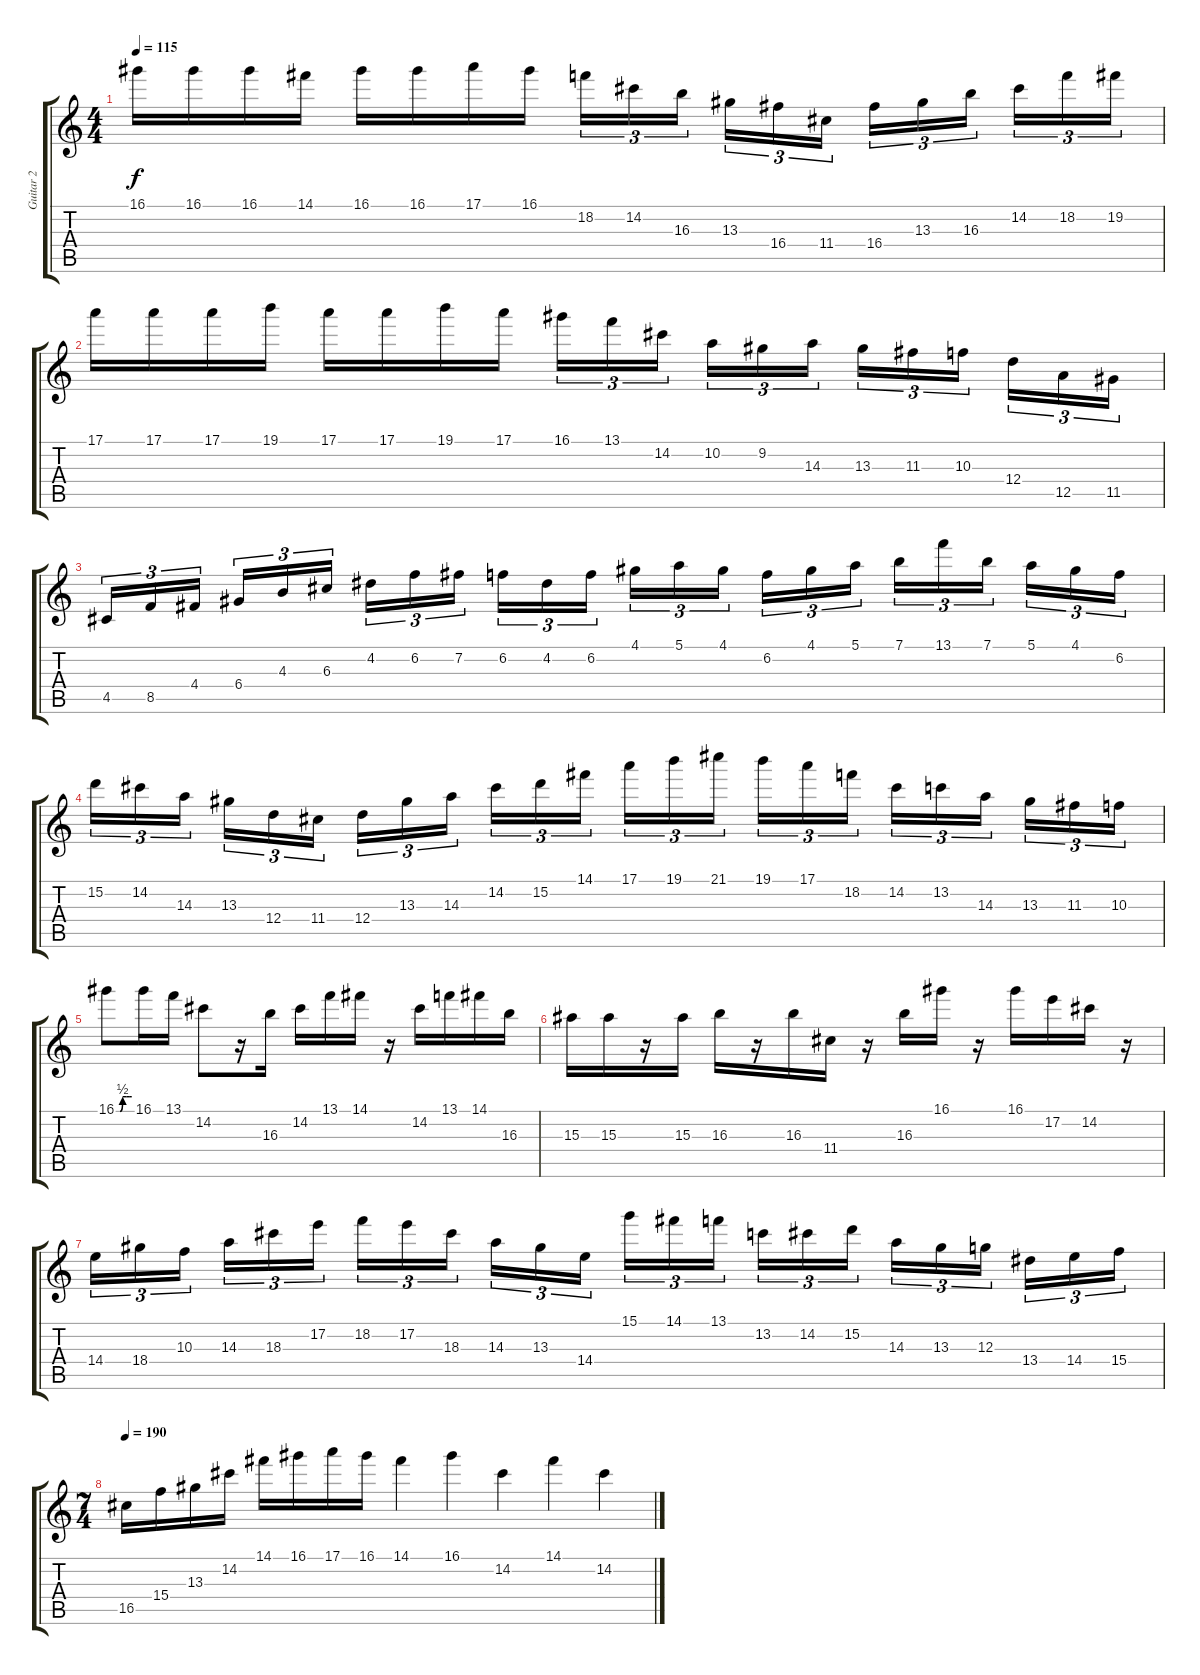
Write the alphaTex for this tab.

\track ("Guitar 2" "Guitar 2") {instrument overdrivenguitar}
\staff {score tabs}
\tuning (E4 B3 G3 D3 A2 E2) {hide}
\ts (4 4)
\tempo 115
\clef g2
\ks c
16.1.16{dy f} 16.1.16 16.1.16 14.1.16 16.1.16 16.1.16 17.1.16 16.1.16 18.2.16{tu (3 2)} 14.2.16{tu (3 2)} 16.3.16{tu (3 2)} 13.3.16{tu (3 2)} 16.4.16{tu (3 2)} 11.4.16{tu (3 2)} 16.4.16{tu (3 2)} 13.3.16{tu (3 2)} 16.3.16{tu (3 2)} 14.2.16{tu (3 2)} 18.2.16{tu (3 2)} 19.2.16{tu (3 2)} |
17.1.16 17.1.16 17.1.16 19.1.16 17.1.16 17.1.16 19.1.16 17.1.16 16.1.16{tu (3 2)} 13.1.16{tu (3 2)} 14.2.16{tu (3 2)} 10.2.16{tu (3 2)} 9.2.16{tu (3 2)} 14.3.16{tu (3 2)} 13.3.16{tu (3 2)} 11.3.16{tu (3 2)} 10.3.16{tu (3 2)} 12.4.16{tu (3 2)} 12.5.16{tu (3 2)} 11.5.16{tu (3 2)} |
4.5.16{tu (3 2)} 8.5.16{tu (3 2)} 4.4.16{tu (3 2)} 6.4.16{tu (3 2)} 4.3.16{tu (3 2)} 6.3.16{tu (3 2)} 4.2.16{tu (3 2)} 6.2.16{tu (3 2)} 7.2.16{tu (3 2)} 6.2.16{tu (3 2)} 4.2.16{tu (3 2)} 6.2.16{tu (3 2)} 4.1.16{tu (3 2)} 5.1.16{tu (3 2)} 4.1.16{tu (3 2)} 6.2.16{tu (3 2)} 4.1.16{tu (3 2)} 5.1.16{tu (3 2)} 7.1.16{tu (3 2)} 13.1.16{tu (3 2)} 7.1.16{tu (3 2)} 5.1.16{tu (3 2)} 4.1.16{tu (3 2)} 6.2.16{tu (3 2)} |
15.2.16{tu (3 2)} 14.2.16{tu (3 2)} 14.3.16{tu (3 2)} 13.3.16{tu (3 2)} 12.4.16{tu (3 2)} 11.4.16{tu (3 2)} 12.4.16{tu (3 2)} 13.3.16{tu (3 2)} 14.3.16{tu (3 2)} 14.2.16{tu (3 2)} 15.2.16{tu (3 2)} 14.1.16{tu (3 2)} 17.1.16{tu (3 2)} 19.1.16{tu (3 2)} 21.1.16{tu (3 2)} 19.1.16{tu (3 2)} 17.1.16{tu (3 2)} 18.2.16{tu (3 2)} 14.2.16{tu (3 2)} 13.2.16{tu (3 2)} 14.3.16{tu (3 2)} 13.3.16{tu (3 2)} 11.3.16{tu (3 2)} 10.3.16{tu (3 2)} |
16.1{be (custom 0 0 15 0 25 2 40 2 50 2 60 2)}.8 16.1.16 13.1.16 14.2.8 r.16 16.3.16 14.2.16 13.1.16 14.1.16 r.16 14.2.16 13.1.16 14.1.16 16.3.16 |
15.3.16 15.3.16 r.16 15.3.16 16.3.16 r.16 16.3.16 11.4.16 r.16 16.3.16 16.1.16 r.16 16.1.16 17.2.16 14.2.16 r.16 |
14.4.16{tu (3 2)} 18.4.16{tu (3 2)} 10.3.16{tu (3 2)} 14.3.16{tu (3 2)} 18.3.16{tu (3 2)} 17.2.16{tu (3 2)} 18.2.16{tu (3 2)} 17.2.16{tu (3 2)} 18.3.16{tu (3 2)} 14.3.16{tu (3 2)} 13.3.16{tu (3 2)} 14.4.16{tu (3 2)} 15.1.16{tu (3 2)} 14.1.16{tu (3 2)} 13.1.16{tu (3 2)} 13.2.16{tu (3 2)} 14.2.16{tu (3 2)} 15.2.16{tu (3 2)} 14.3.16{tu (3 2)} 13.3.16{tu (3 2)} 12.3.16{tu (3 2)} 13.4.16{tu (3 2)} 14.4.16{tu (3 2)} 15.4.16{tu (3 2)} |
\ts (7 4)
\tempo 190
16.5.16 15.4.16 13.3.16 14.2.16 14.1.16 16.1.16 17.1.16 16.1.16 14.1.4 16.1.4 14.2.4 14.1.4 14.2.4
